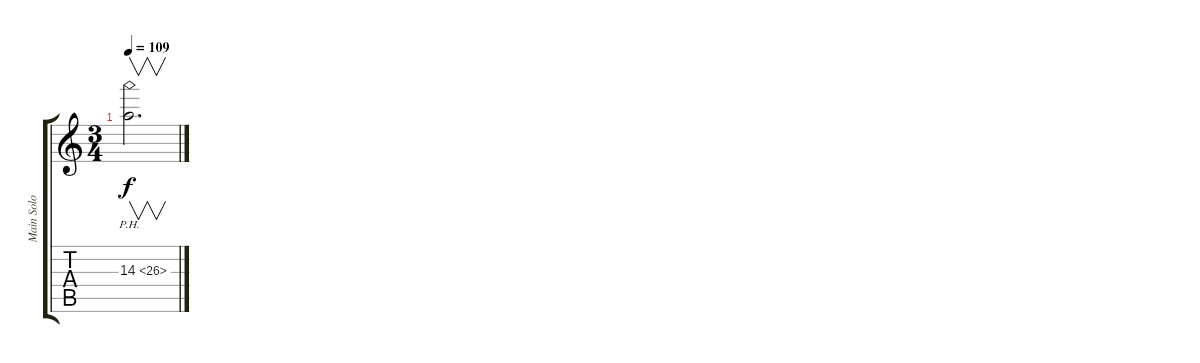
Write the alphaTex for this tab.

\track ("Main Solo" "Main Solo") {instrument distortionguitar}
\staff {score tabs}
\tuning (E4 B3 G3 D3 A2 E2) {hide}
\ts (3 4)
\tempo 109
\clef g2
\ks c
14.3{ph 12}.2{v d dy f}
